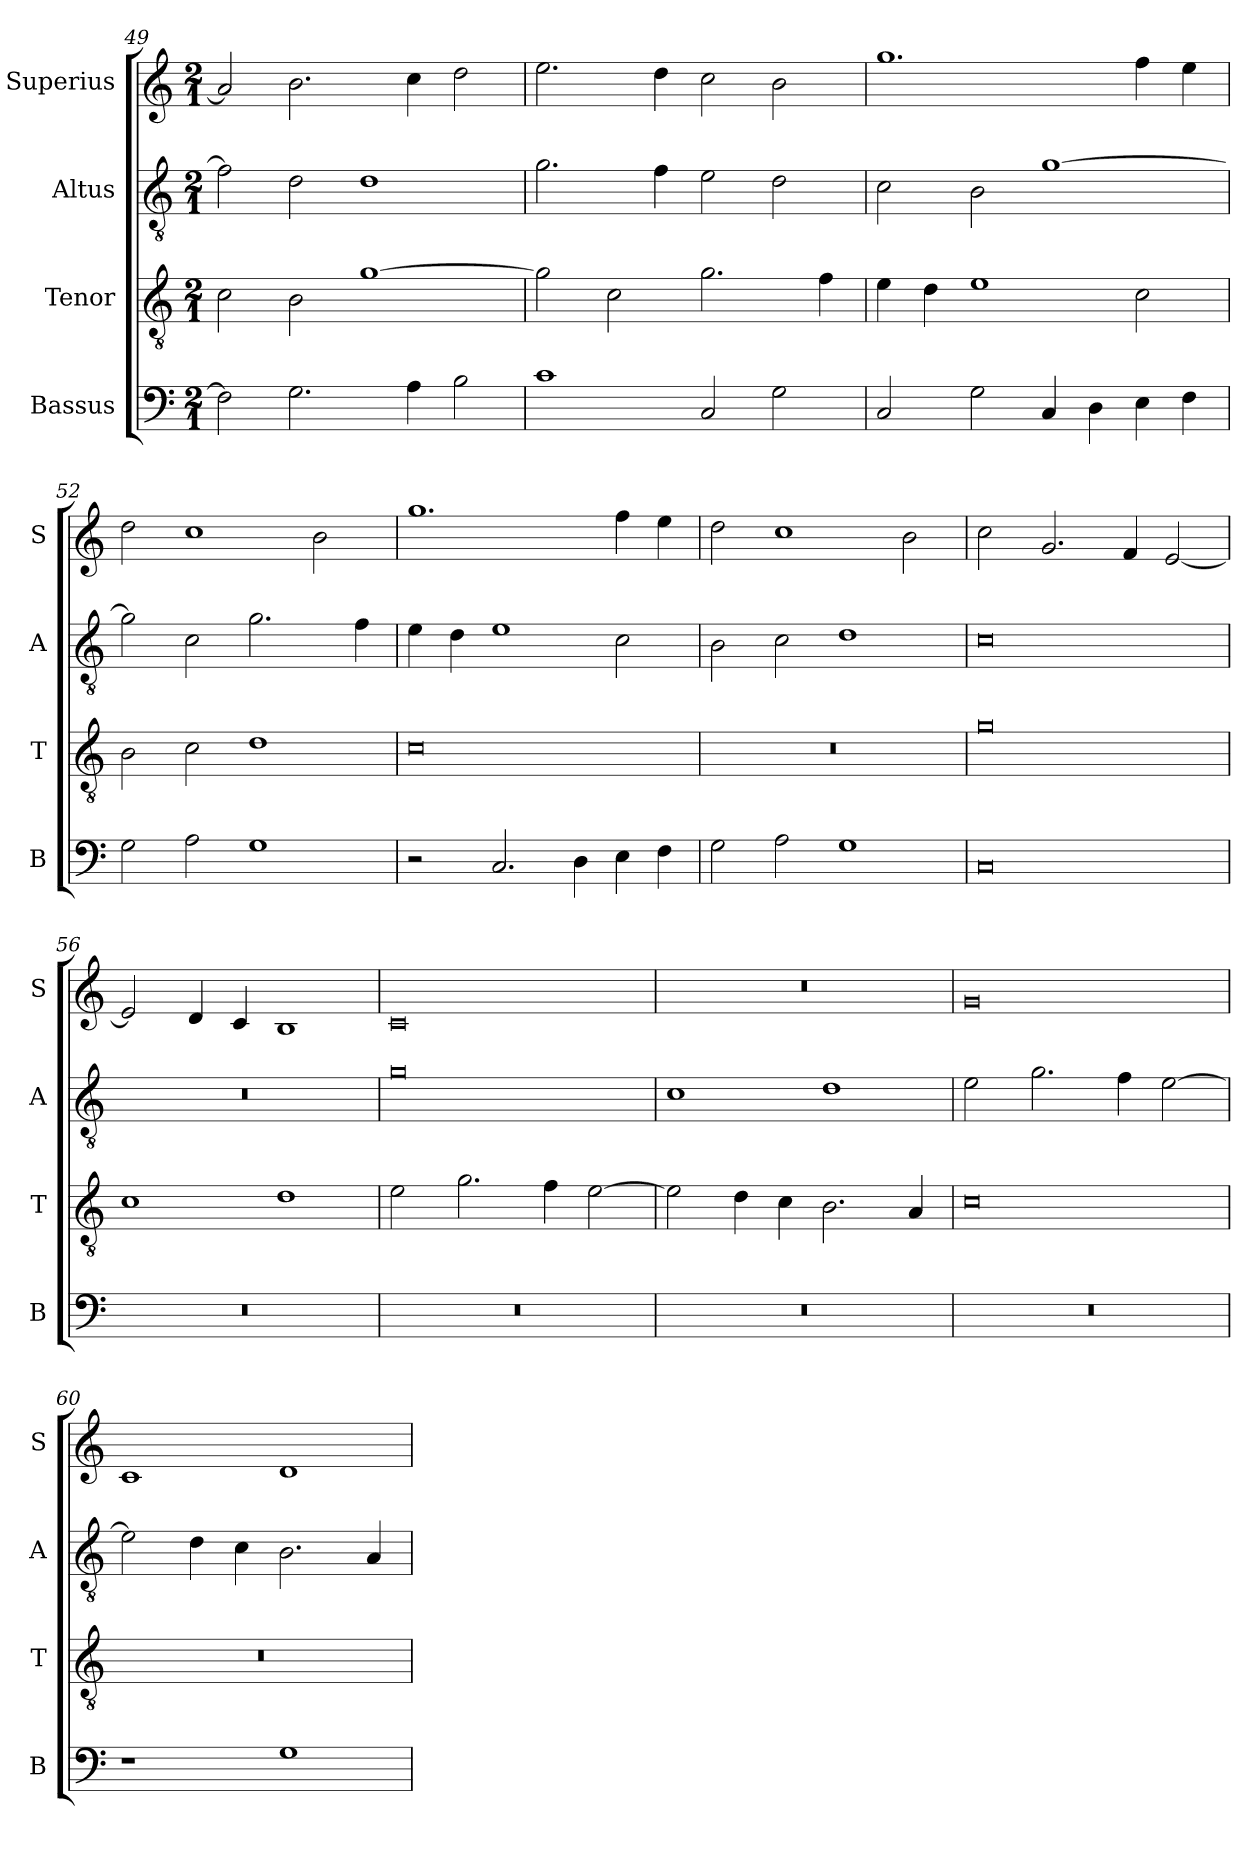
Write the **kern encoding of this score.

**kern	**kern	**kern	**kern
*part4	*part3	*part2	*part1
*staff4	*staff3	*staff2	*staff1
*I"Bassus	*I"Tenor	*I"Altus	*I"Superius
*I'B	*I'T	*I'A	*I'S
*clefF4	*clefGv2	*clefGv2	*clefG2
*k[]	*k[]	*k[]	*k[]
*M2/1	*M2/1	*M2/1	*M2/1
=49	=49	=49	=49
2F\]	2c\	2f\]	2a/]
2.G\	2B\	2d\	2.b\
.	[1g	1d	.
4A\	.	.	4cc\
2B\	.	.	2dd\
=50	=50	=50	=50
1c	2g\]	2.g\	2.ee\
.	2c\	.	.
.	.	4f\	4dd\
2C/	2.g\	2e\	2cc\
2G\	.	2d\	2b\
.	4f\	.	.
=51	=51	=51	=51
2C/	4e\	2c\	1.gg
.	4d\	.	.
2G\	1e	2B\	.
4C/	.	[1g	.
4D\	.	.	.
4E\	2c\	.	4ff\
4F\	.	.	4ee\
=52	=52	=52	=52
2G\	2B\	2g\]	2dd\
2A\	2c\	2c\	1cc
1G	1d	2.g\	.
.	.	.	2b\
.	.	4f\	.
=53	=53	=53	=53
2r	0c	4e\	1.gg
.	.	4d\	.
2.C/	.	1e	.
4D\	.	.	.
4E\	.	2c\	4ff\
4F\	.	.	4ee\
=54	=54	=54	=54
2G\	0r	2B\	2dd\
2A\	.	2c\	1cc
1G	.	1d	.
.	.	.	2b\
=55	=55	=55	=55
0C	0g	0c	2cc\
.	.	.	2.g/
.	.	.	4f/
.	.	.	[2e/
=56	=56	=56	=56
0r	1c	0r	2e/]
.	.	.	4d/
.	.	.	4c/
.	1d	.	1B
=57	=57	=57	=57
0r	2e\	0g	0c
.	2.g\	.	.
.	4f\	.	.
.	[2e\	.	.
=58	=58	=58	=58
0r	2e\]	1c	0r
.	4d\	.	.
.	4c\	.	.
.	2.B\	1d	.
.	4A/	.	.
=59	=59	=59	=59
0r	0c	2e\	0g
.	.	2.g\	.
.	.	4f\	.
.	.	[2e\	.
=60	=60	=60	=60
1r	0r	2e\]	1c
.	.	4d\	.
.	.	4c\	.
1G	.	2.B\	1d
.	.	4A/	.
=	=	=	=
*-	*-	*-	*-
